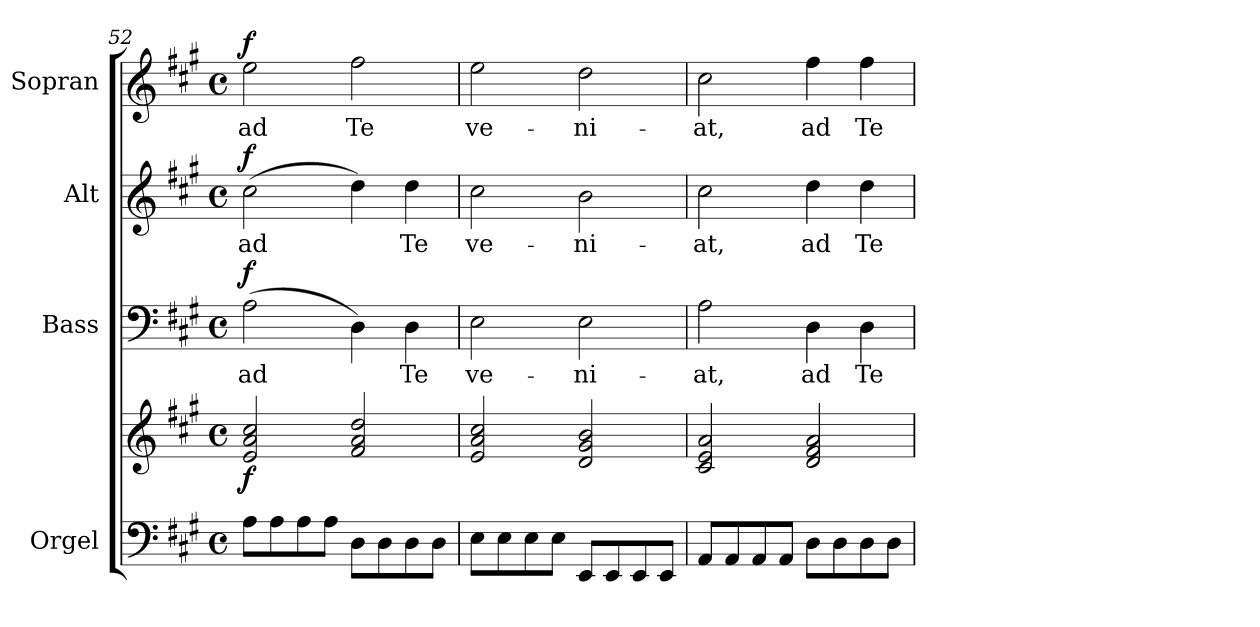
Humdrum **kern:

**kern	**kern	**dynam	**kern	**text	**dynam	**kern	**text	**dynam	**kern	**text	**dynam
*part4	*part4	*part4	*part3	*part3	*part3	*part2	*part2	*part2	*part1	*part1	*part1
*staff5	*staff4	*staff4/5	*staff3	*staff3	*staff3	*staff2	*staff2	*staff2	*staff1	*staff1	*staff1
*I"Orgel	*	*	*I"Bass	*	*	*I"Alt	*	*	*I"Sopran	*	*
*I'Org.	*	*	*I'B.	*	*	*I'A.	*	*	*I'S.	*	*
!!LO:LB:g=z
*clefF4	*clefG2	*	*clefF4	*	*	*clefG2	*	*	*clefG2	*	*
*k[f#c#g#]	*k[f#c#g#]	*	*k[f#c#g#]	*	*	*k[f#c#g#]	*	*	*k[f#c#g#]	*	*
*A:	*A:	*	*A:	*	*	*A:	*	*	*A:	*	*
*M4/4	*M4/4	*	*M4/4	*	*	*M4/4	*	*	*M4/4	*	*
*met(c)	*met(c)	*	*met(c)	*	*	*met(c)	*	*	*met(c)	*	*
=52	=52	=52	=52	=52	=52	=52	=52	=52	=52	=52	=52
!	!	!LO:DY:b	!	!LO:LY:b	!LO:DY:a	!	!LO:LY:b	!LO:DY:a	!	!LO:LY:b	!LO:DY:a
8A\L	2e/ 2a/ 2cc#/	f	(>2A\	ad	f	(>2cc#\	ad	f	2ee\	ad	f
8A\	.	.	.	.	.	.	.	.	.	.	.
8A\	.	.	.	.	.	.	.	.	.	.	.
8A\J	.	.	.	.	.	.	.	.	.	.	.
!	!	!	!	!	!	!	!	!	!	!LO:LY:b	!
8D\L	2f#/ 2a/ 2dd/	.	4D\)	.	.	4dd\)	.	.	2ff#\	Te	.
8D\	.	.	.	.	.	.	.	.	.	.	.
!	!	!	!	!LO:LY:b	!	!	!LO:LY:b	!	!	!	!
8D\	.	.	4D\	Te	.	4dd\	Te	.	.	.	.
8D\J	.	.	.	.	.	.	.	.	.	.	.
=53	=53	=53	=53	=53	=53	=53	=53	=53	=53	=53	=53
!	!	!	!	!LO:LY:b	!	!	!LO:LY:b	!	!	!LO:LY:b	!
8E\L	2e/ 2a/ 2cc#/	.	2E\	ve-	.	2cc#\	ve-	.	2ee\	ve-	.
8E\	.	.	.	.	.	.	.	.	.	.	.
8E\	.	.	.	.	.	.	.	.	.	.	.
8E\J	.	.	.	.	.	.	.	.	.	.	.
!	!	!	!	!LO:LY:b	!	!	!LO:LY:b	!	!	!LO:LY:b	!
8EE/L	2d/ 2g#/ 2b/	.	2E\	-ni-	.	2b\	-ni-	.	2dd\	-ni-	.
8EE/	.	.	.	.	.	.	.	.	.	.	.
8EE/	.	.	.	.	.	.	.	.	.	.	.
8EE/J	.	.	.	.	.	.	.	.	.	.	.
=54	=54	=54	=54	=54	=54	=54	=54	=54	=54	=54	=54
!	!	!	!	!LO:LY:b	!	!	!LO:LY:b	!	!	!LO:LY:b	!
8AA/L	2c#/ 2e/ 2a/	.	2A\	-at,	.	2cc#\	-at,	.	2cc#\	-at,	.
8AA/	.	.	.	.	.	.	.	.	.	.	.
8AA/	.	.	.	.	.	.	.	.	.	.	.
8AA/J	.	.	.	.	.	.	.	.	.	.	.
!	!	!	!	!LO:LY:b	!	!	!LO:LY:b	!	!	!LO:LY:b	!
8D\L	2d/ 2f#/ 2a/	.	4D\	ad	.	4dd\	ad	.	4ff#\	ad	.
8D\	.	.	.	.	.	.	.	.	.	.	.
!	!	!	!	!LO:LY:b	!	!	!LO:LY:b	!	!	!LO:LY:b	!
8D\	.	.	4D\	Te	.	4dd\	Te	.	4ff#\	Te	.
8D\J	.	.	.	.	.	.	.	.	.	.	.
=	=	=	=	=	=	=	=	=	=	=	=
*-	*-	*-	*-	*-	*-	*-	*-	*-	*-	*-	*-
